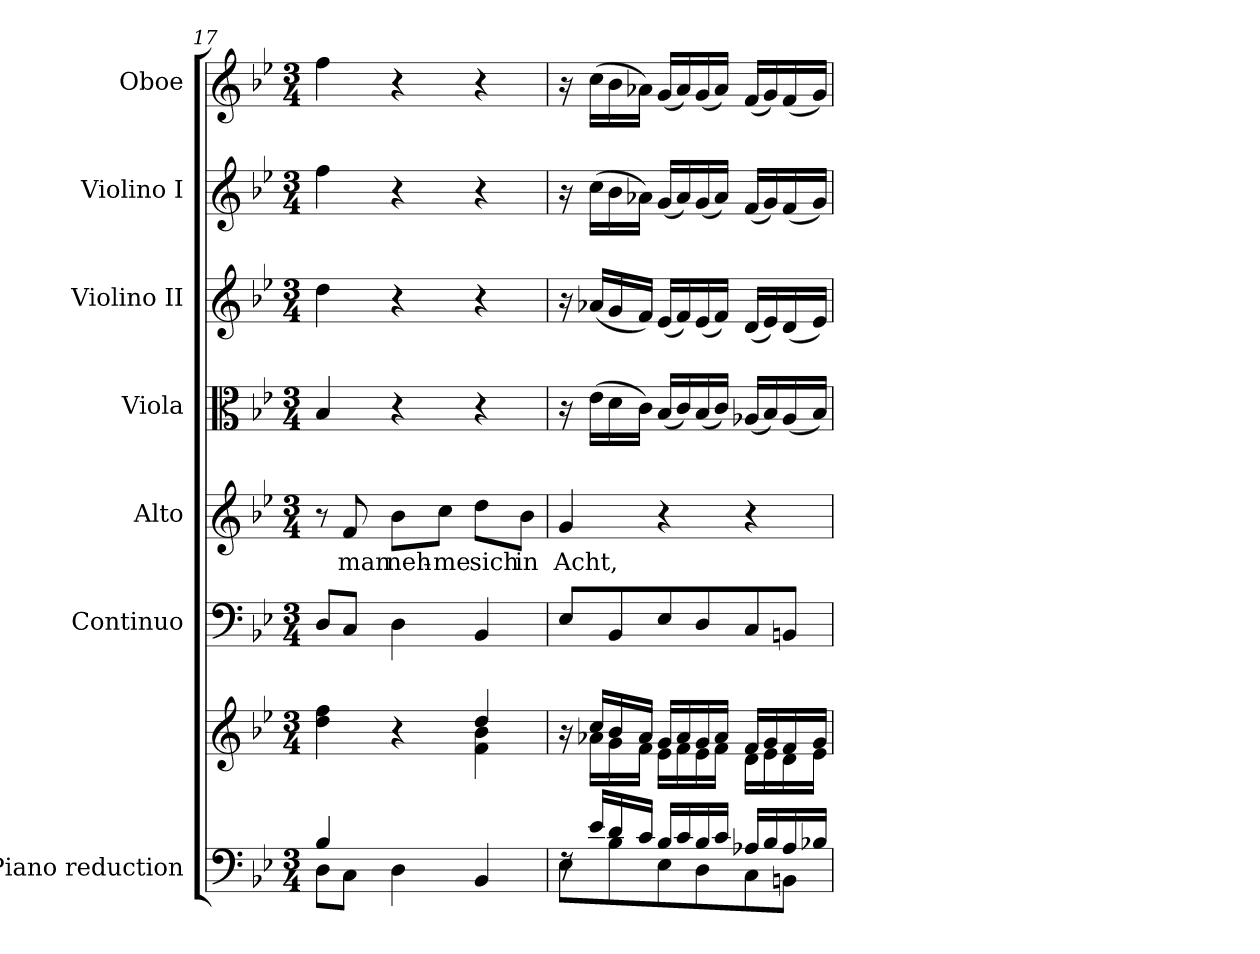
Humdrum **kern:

**kern	**kern	**kern	**kern	**text	**kern	**kern	**kern	**kern
*part7	*part7	*part6	*part5	*part5	*part4	*part3	*part2	*part1
*staff8	*staff7	*staff6	*staff5	*staff5	*staff4	*staff3	*staff2	*staff1
*I"Piano reduction	*	*I"Continuo	*I"Alto	*	*I"Viola	*I"Violino II	*I"Violino I	*I"Oboe
*I'Pno	*	*	*	*	*	*	*	*I'Ob
*clefF4	*clefG2	*clefF4	*clefG2	*	*clefC3	*clefG2	*clefG2	*clefG2
*k[b-e-]	*k[b-e-]	*k[b-e-]	*k[b-e-]	*	*k[b-e-]	*k[b-e-]	*k[b-e-]	*k[b-e-]
*M3/4	*M3/4	*M3/4	*M3/4	*	*M3/4	*M3/4	*M3/4	*M3/4
=17	=17	=17	=17	=17	=17	=17	=17	=17
*^	*^	*	*	*	*	*	*	*
4B-/	8D\L	4dd\ 4ff\	4ryy	8D/L	8r	.	4B-/	4dd\	4ff\	4ff\
!	!	!	!	!	!	!LO:LY:b	!	!	!	!
.	8C\J	.	.	8C/J	8f/	man	.	.	.	.
!	!	!	!	!	!	!LO:LY:b	!	!	!	!
2ryy	4D\	4r	4ryy	4D\	8b-\L	neh-	4r	4r	4r	4r
!	!	!	!	!	!	!LO:LY:b	!	!	!	!
.	.	.	.	.	8cc\J	-me	.	.	.	.
!	!	!	!	!	!	!LO:LY:b	!	!	!	!
.	4BB-/	4dd/	4f\ 4b-\	4BB-/	8dd\L	sich	4r	4r	4r	4r
!	!	!	!	!	!	!LO:LY:b	!	!	!	!
.	.	.	.	.	8b-\J	in	.	.	.	.
=18	=18	=18	=18	=18	=18	=18	=18	=18	=18	=18
!	!	!	!	!	!	!LO:LY:b	!	!	!	!
16rF	8E-\L	16r	16ryy	8E-/L	4g/	Acht,	16r	16r	16r	16r
16e-/LL	.	16cc/LL	16a-X\LL	.	.	.	(>16e-\LL	(<16a-X/LL	(>16cc\LL	(>16cc\LL
16d/	8B-\	16b-/	16g\	8BB-/	.	.	16d\	16g/	16b-\	16b-\
16c/JJ	.	16a-/JJ	16f\JJ	.	.	.	16c\JJ)	16f/JJ)	16a-X\JJ)	16a-X\JJ)
16B-/LL	8E-\	16g/LL	16e-\LL	8E-/	4r	.	(<16B-/LL	(<16e-/LL	(<16g/LL	(<16g/LL
16c/	.	16a-/	16f\	.	.	.	16c/)	16f/)	16a-/)	16a-/)
16B-/	8D\	16g/	16e-\	8D/	.	.	(<16B-/	(<16e-/	(<16g/	(<16g/
16c/JJ	.	16a-/JJ	16f\JJ	.	.	.	16c/JJ)	16f/JJ)	16a-/JJ)	16a-/JJ)
16A-X/LL	8C\	16f/LL	16d\LL	8C/	4r	.	(<16A-X/LL	(<16d/LL	(<16f/LL	(<16f/LL
16B-/	.	16g/	16e-\	.	.	.	16B-/)	16e-/)	16g/)	16g/)
16A-/	8BBn\J	16f/	16d\	8BBn/J	.	.	(<16A-/	(<16d/	(<16f/	(<16f/
16B-X/JJ	.	16g/JJ	16e-\JJ	.	.	.	16B-/JJ)	16e-/JJ)	16g/JJ)	16g/JJ)
*v	*v	*	*	*	*	*	*	*	*	*
*	*v	*v	*	*	*	*	*	*	*
=	=	=	=	=	=	=	=	=
*-	*-	*-	*-	*-	*-	*-	*-	*-
